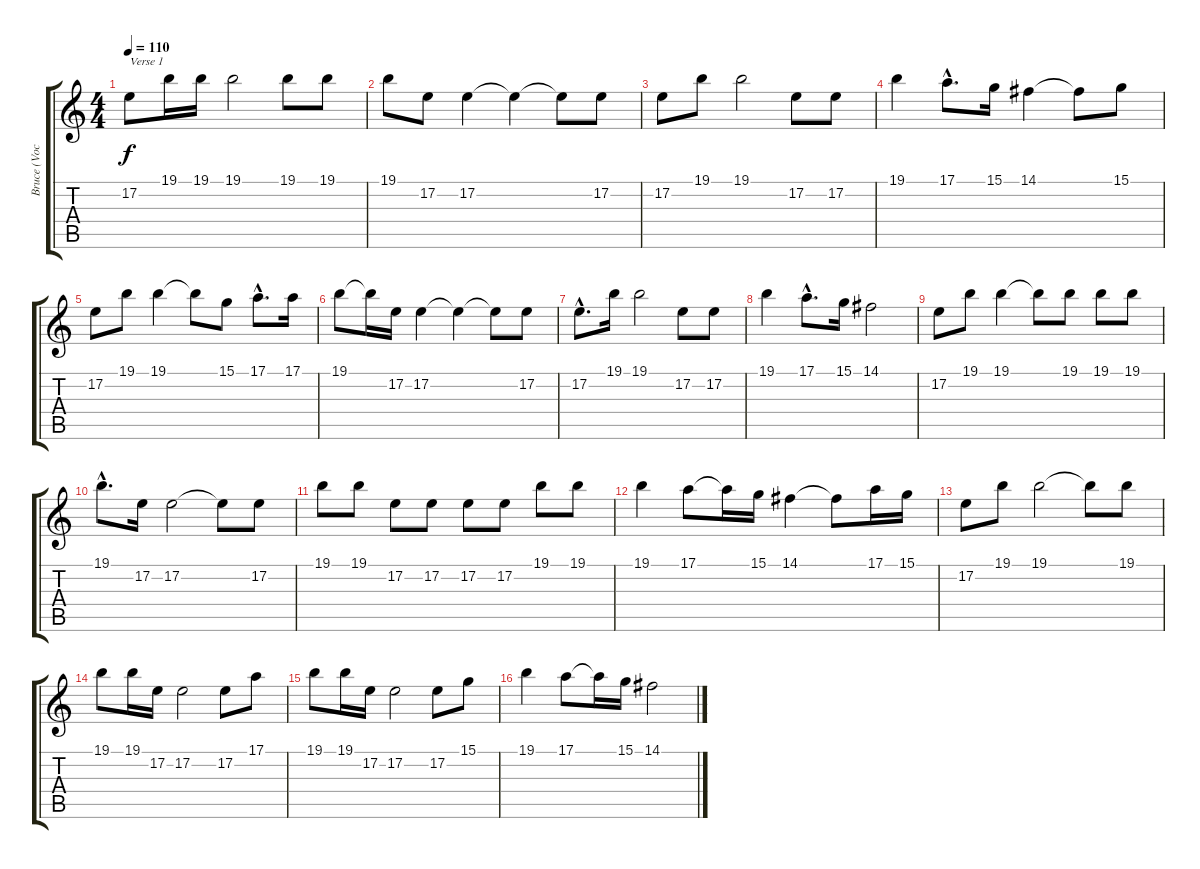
\track ("Bruce (Vocals)" "Bruce (Voc") {instrument cello}
\staff {score tabs}
\tuning (E4 B3 G3 D3 A2 E2) {hide}
\ts (4 4)
\tempo 110
\clef g2
\ks c
17.2.8{txt "Verse 1" dy f} 19.1.16 19.1.16 19.1.2 19.1.8 19.1.8 |
19.1.8 17.2.8 17.2.4 17.2{t}.4 17.2{t}.8 17.2.8 |
17.2.8 19.1.8 19.1.2 17.2.8 17.2.8 |
19.1.4 17.1{hac}.8{d} 15.1.16 14.1.4 14.1{t}.8 15.1.8 |
17.2.8 19.1.8 19.1.4 19.1{t}.8 15.1.8 17.1{hac}.8{d} 17.1.16 |
19.1.8 19.1{t}.16 17.2.16 17.2.4 17.2{t}.4 17.2{t}.8 17.2.8 |
17.2{hac}.8{d} 19.1.16 19.1.2 17.2.8 17.2.8 |
19.1.4 17.1{hac}.8{d} 15.1.16 14.1.2 |
17.2.8 19.1.8 19.1.4 19.1{t}.8 19.1.8 19.1.8 19.1.8 |
19.1{hac}.8{d} 17.2.16 17.2.2 17.2{t}.8 17.2.8 |
19.1.8 19.1.8 17.2.8 17.2.8 17.2.8 17.2.8 19.1.8 19.1.8 |
19.1.4 17.1.8 17.1{t}.16 15.1.16 14.1.4 14.1{t}.8 17.1.16 15.1.16 |
17.2.8 19.1.8 19.1.2 19.1{t}.8 19.1.8 |
19.1.8 19.1.16 17.2.16 17.2.2 17.2.8 17.1.8 |
19.1.8 19.1.16 17.2.16 17.2.2 17.2.8 15.1.8 |
19.1.4 17.1.8 17.1{t}.16 15.1.16 14.1.2
